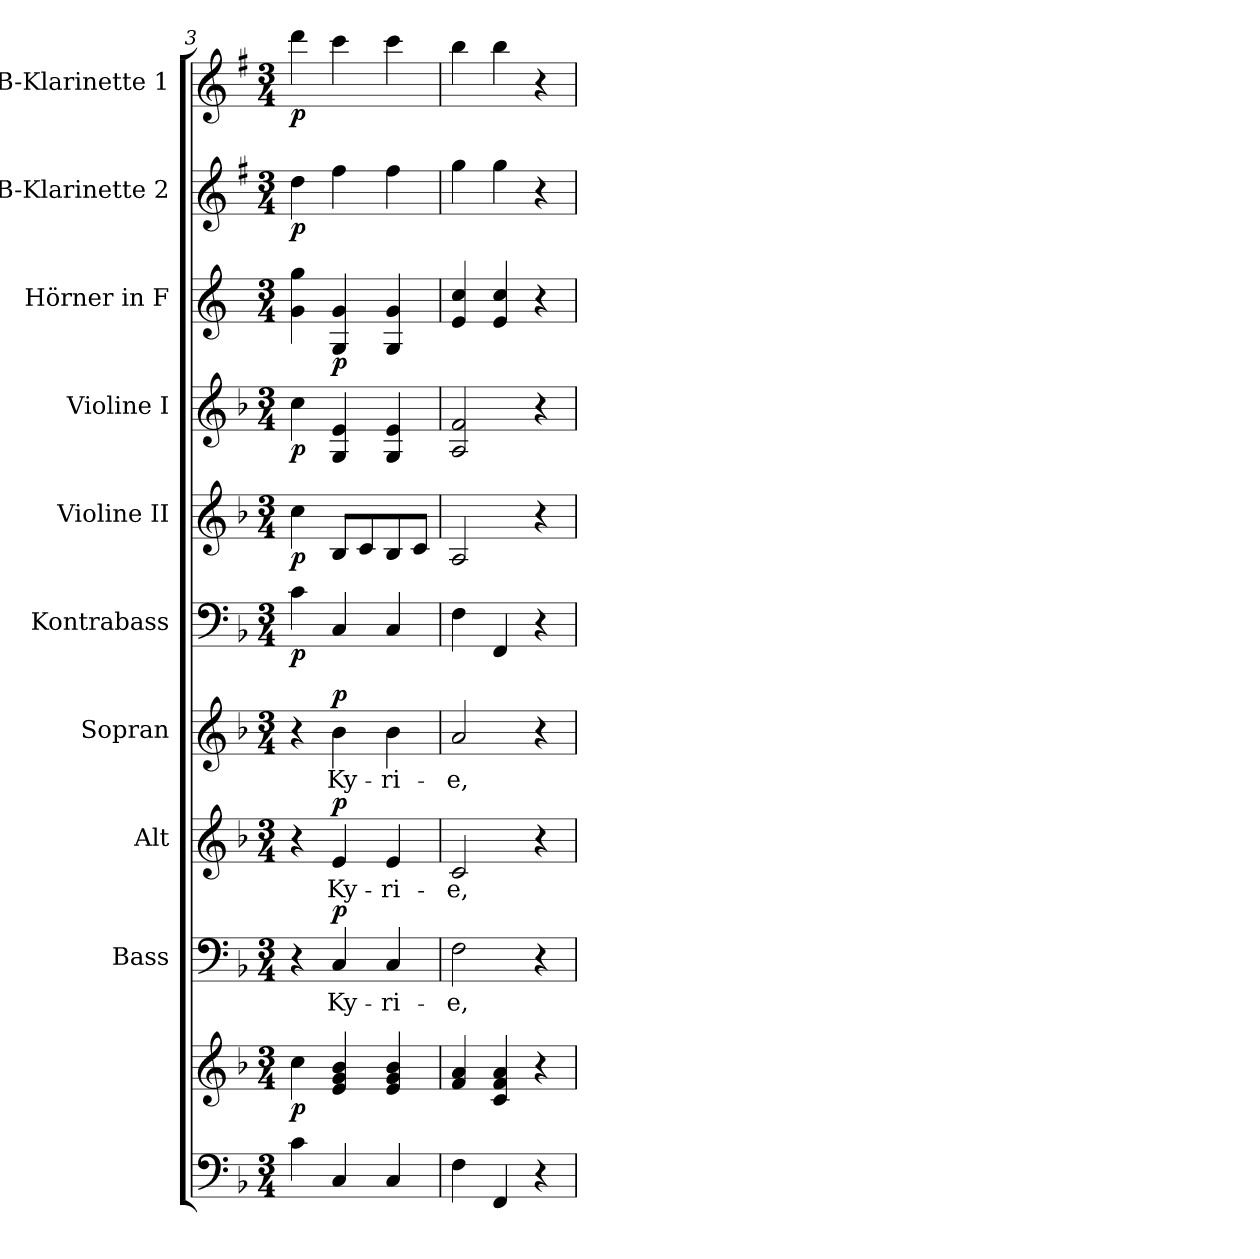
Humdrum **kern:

**kern	**kern	**dynam	**kern	**text	**dynam	**kern	**text	**dynam	**kern	**text	**dynam	**kern	**dynam	**kern	**dynam	**kern	**dynam	**kern	**dynam	**kern	**dynam	**kern	**dynam
*part10	*part10	*part10	*part9	*part9	*part9	*part8	*part8	*part8	*part7	*part7	*part7	*part6	*part6	*part5	*part5	*part4	*part4	*part3	*part3	*part2	*part2	*part1	*part1
*staff11	*staff10	*staff10/11	*staff9	*staff9	*staff9	*staff8	*staff8	*staff8	*staff7	*staff7	*staff7	*staff6	*staff6	*staff5	*staff5	*staff4	*staff4	*staff3	*staff3	*staff2	*staff2	*staff1	*staff1
*	*	*	*I"Bass	*	*	*I"Alt	*	*	*I"Sopran	*	*	*I"Kontrabass	*	*I"Violine II	*	*I"Violine I	*	*I"Hörner in F	*	*I"B-Klarinette 2	*	*I"B-Klarinette 1	*
*	*	*	*I'B.	*	*	*I'A.	*	*	*I'S.	*	*	*I'Kb.	*	*I'Vl. II	*	*I'Vl. I	*	*	*	*I'B Kl. 2	*	*I'B Kl. 1	*
*clefF4	*clefG2	*	*clefF4	*	*	*clefG2	*	*	*clefG2	*	*	*clefF4	*	*clefG2	*	*clefG2	*	*clefG2	*	*clefG2	*	*clefG2	*
*	*	*	*	*	*	*	*	*	*	*	*	*ITrd7c12	*	*	*	*	*	*ITrd4c7	*	*ITrd1c2	*	*ITrd1c2	*
*k[b-]	*k[b-]	*	*k[b-]	*	*	*k[b-]	*	*	*k[b-]	*	*	*k[b-]	*	*k[b-]	*	*k[b-]	*	*k[b-]	*	*k[b-]	*	*k[b-]	*
*F:	*F:	*	*F:	*	*	*F:	*	*	*F:	*	*	*F:	*	*F:	*	*F:	*	*F:	*	*F:	*	*F:	*
*M3/4	*M3/4	*	*M3/4	*	*	*M3/4	*	*	*M3/4	*	*	*M3/4	*	*M3/4	*	*M3/4	*	*M3/4	*	*M3/4	*	*M3/4	*
=3	=3	=3	=3	=3	=3	=3	=3	=3	=3	=3	=3	=3	=3	=3	=3	=3	=3	=3	=3	=3	=3	=3	=3
!	!	!LO:DY:b	!	!	!	!	!	!	!	!	!	!	!LO:DY:b	!	!LO:DY:b	!	!LO:DY:b	!	!	!	!LO:DY:b	!	!LO:DY:b
4c\	4cc\	p	4r	.	.	4r	.	.	4r	.	.	4C\	p	4cc\	p	4cc\	p	4c\ 4cc\	.	4cc\	p	4ccc\	p
!	!	!	!	!LO:LY:b	!LO:DY:a	!	!LO:LY:b	!LO:DY:a	!	!LO:LY:b	!LO:DY:a	!	!	!	!	!	!	!	!LO:DY:b	!	!	!	!
4C/	4e/ 4g/ 4b-/	.	4C/	Ky-	p	4e/	Ky-	p	4b-\	Ky-	p	4CC/	.	8B-/L	.	4G/ 4e/	.	4C/ 4c/	p	4ee\	.	4bb-\	.
.	.	.	.	.	.	.	.	.	.	.	.	.	.	8c/	.	.	.	.	.	.	.	.	.
!	!	!	!	!LO:LY:b	!	!	!LO:LY:b	!	!	!LO:LY:b	!	!	!	!	!	!	!	!	!	!	!	!	!
4C/	4e/ 4g/ 4b-/	.	4C/	-ri-	.	4e/	-ri-	.	4b-\	-ri-	.	4CC/	.	8B-/	.	4G/ 4e/	.	4C/ 4c/	.	4ee\	.	4bb-\	.
.	.	.	.	.	.	.	.	.	.	.	.	.	.	8c/J	.	.	.	.	.	.	.	.	.
=4	=4	=4	=4	=4	=4	=4	=4	=4	=4	=4	=4	=4	=4	=4	=4	=4	=4	=4	=4	=4	=4	=4	=4
!	!	!	!	!LO:LY:b	!	!	!LO:LY:b	!	!	!LO:LY:b	!	!	!	!	!	!	!	!	!	!	!	!	!
4F\	4f/ 4a/	.	2F\	-e,	.	2c/	-e,	.	2a/	-e,	.	4FF\	.	2A/	.	2A/ 2f/	.	4A/ 4f/	.	4ff\	.	4aa\	.
4FF/	4c/ 4f/ 4a/	.	.	.	.	.	.	.	.	.	.	4FFF/	.	.	.	.	.	4A/ 4f/	.	4ff\	.	4aa\	.
4r	4r	.	4r	.	.	4r	.	.	4r	.	.	4r	.	4r	.	4r	.	4r	.	4r	.	4r	.
=	=	=	=	=	=	=	=	=	=	=	=	=	=	=	=	=	=	=	=	=	=	=	=
*-	*-	*-	*-	*-	*-	*-	*-	*-	*-	*-	*-	*-	*-	*-	*-	*-	*-	*-	*-	*-	*-	*-	*-
